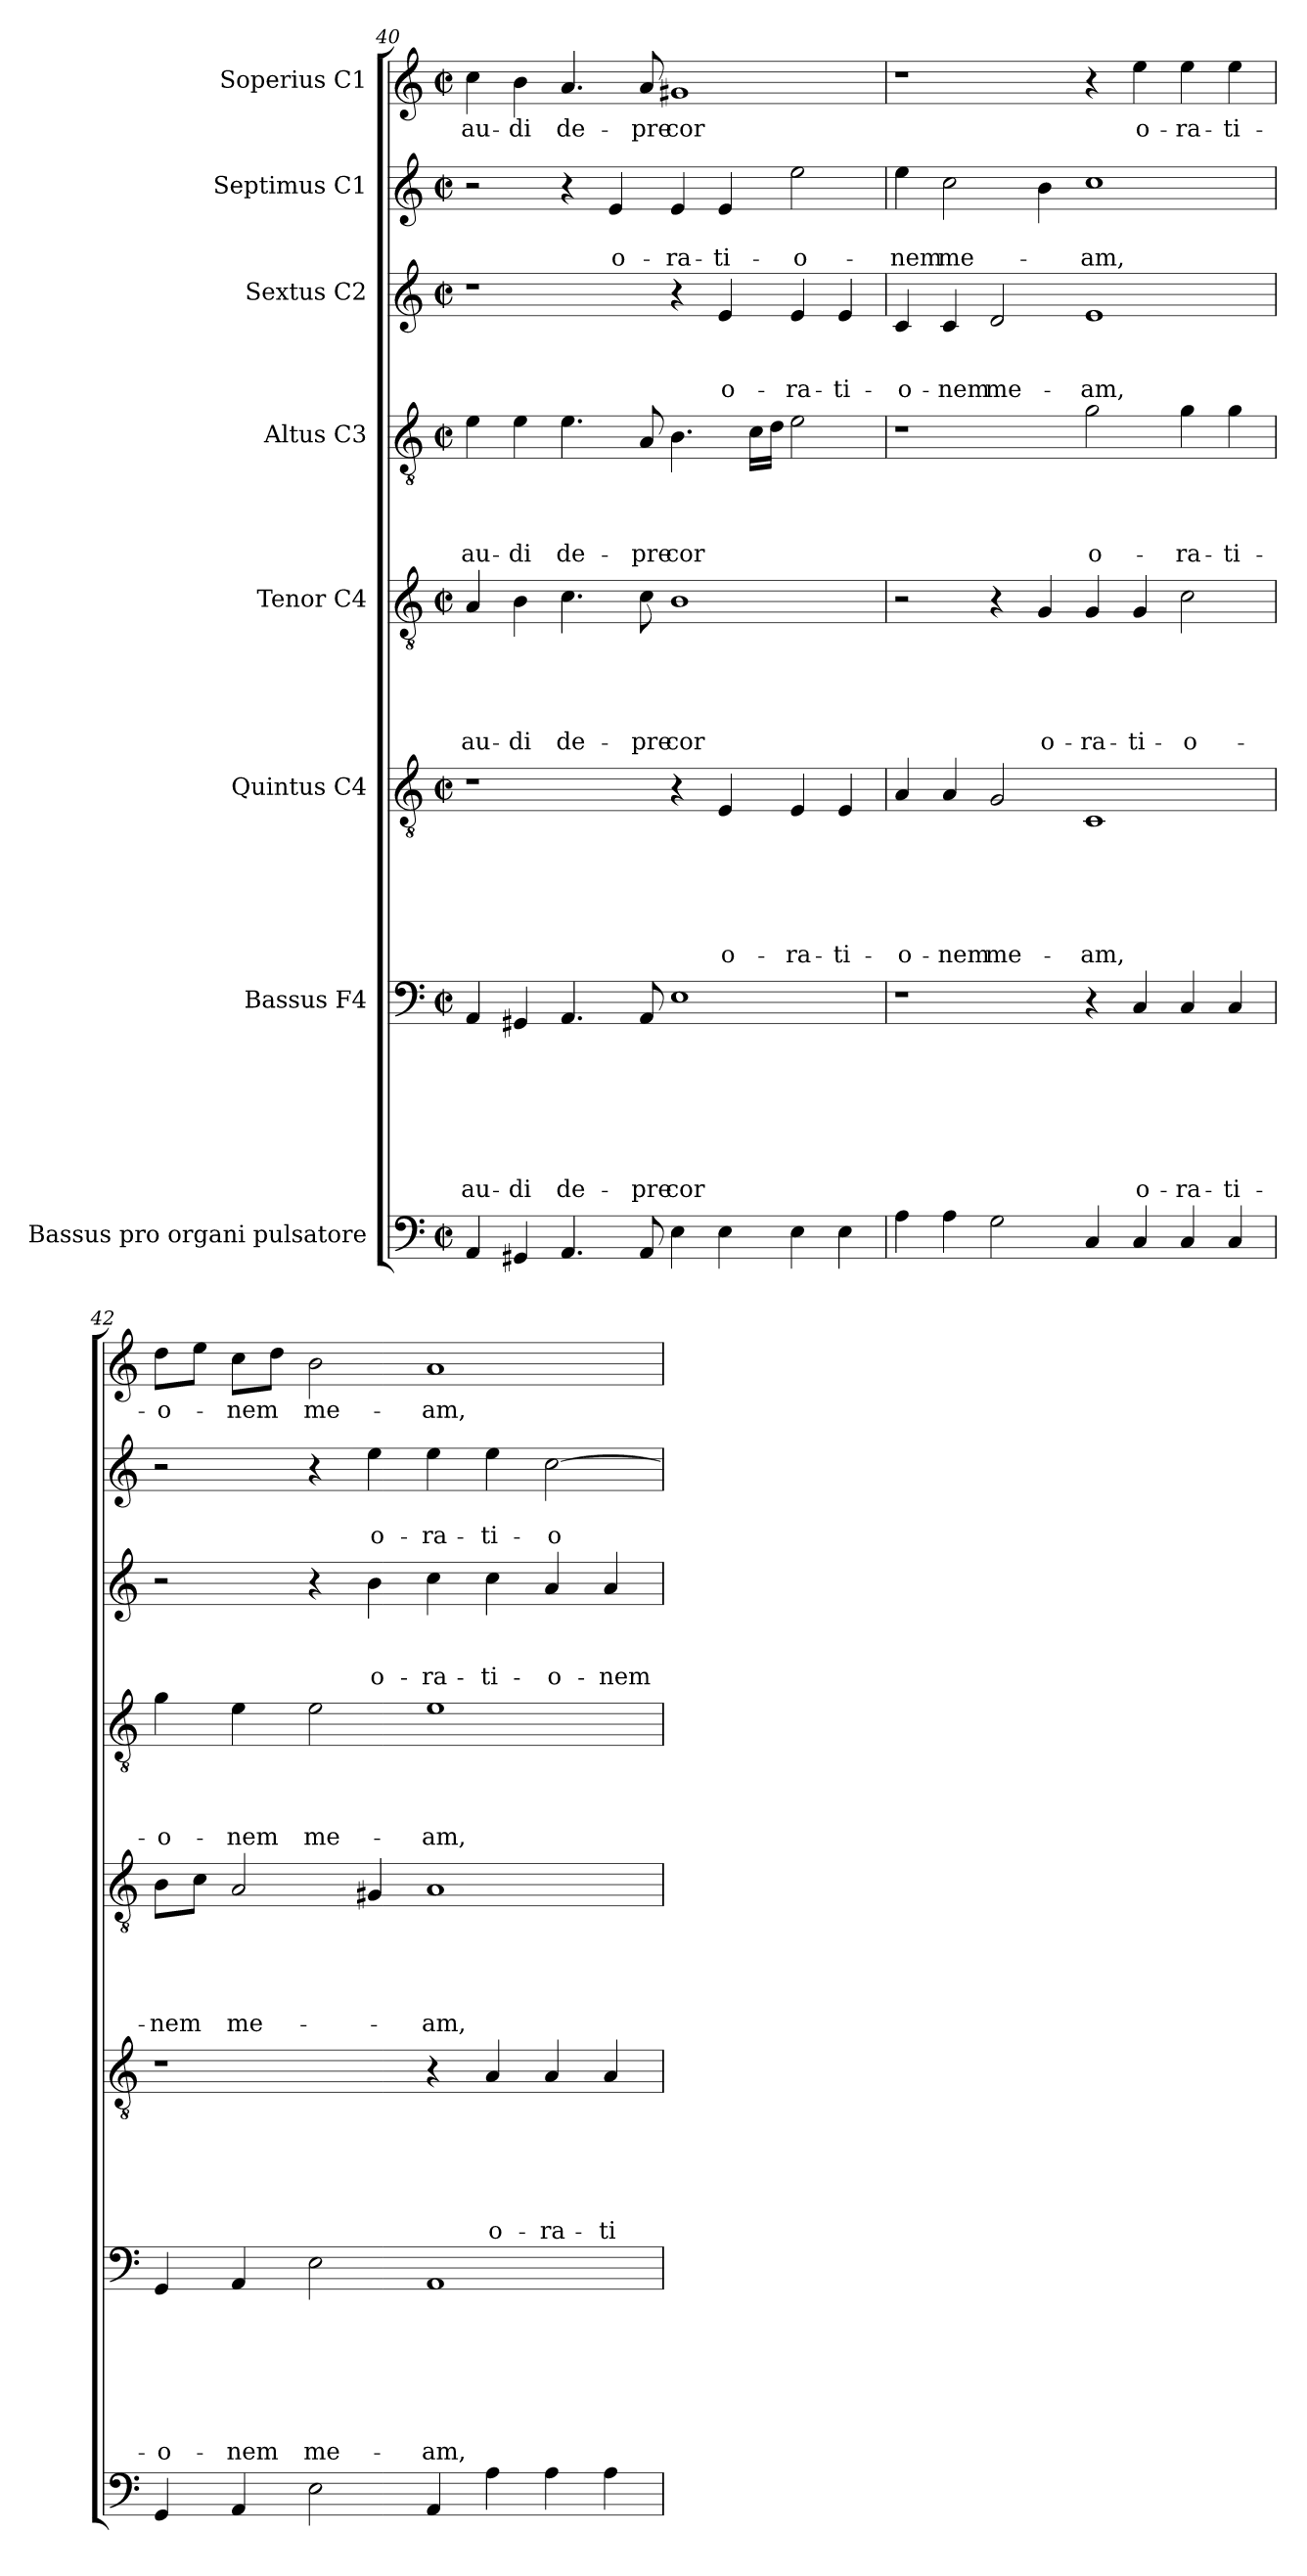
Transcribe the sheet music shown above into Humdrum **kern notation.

**kern	**kern	**text	**text	**text	**text	**text	**text	**text	**kern	**text	**text	**text	**text	**text	**text	**kern	**text	**text	**text	**text	**text	**kern	**text	**text	**text	**text	**kern	**text	**text	**text	**kern	**text	**text	**kern	**text
*part8	*part7	*part7	*part7	*part7	*part7	*part7	*part7	*part7	*part6	*part6	*part6	*part6	*part6	*part6	*part6	*part5	*part5	*part5	*part5	*part5	*part5	*part4	*part4	*part4	*part4	*part4	*part3	*part3	*part3	*part3	*part2	*part2	*part2	*part1	*part1
*staff8	*staff7	*staff7	*staff7	*staff7	*staff7	*staff7	*staff7	*staff7	*staff6	*staff6	*staff6	*staff6	*staff6	*staff6	*staff6	*staff5	*staff5	*staff5	*staff5	*staff5	*staff5	*staff4	*staff4	*staff4	*staff4	*staff4	*staff3	*staff3	*staff3	*staff3	*staff2	*staff2	*staff2	*staff1	*staff1
*I"Bassus pro organi pulsatore	*I"Bassus F4	*	*	*	*	*	*	*	*I"Quintus C4	*	*	*	*	*	*	*I"Tenor C4	*	*	*	*	*	*I"Altus C3	*	*	*	*	*I"Sextus C2	*	*	*	*I"Septimus C1	*	*	*I"Soperius C1	*
*clefF4	*clefF4	*	*	*	*	*	*	*	*clefGv2	*	*	*	*	*	*	*clefGv2	*	*	*	*	*	*clefGv2	*	*	*	*	*clefG2	*	*	*	*clefG2	*	*	*clefG2	*
*k[]	*k[]	*	*	*	*	*	*	*	*k[]	*	*	*	*	*	*	*k[]	*	*	*	*	*	*k[]	*	*	*	*	*k[]	*	*	*	*k[]	*	*	*k[]	*
*C:	*C:	*	*	*	*	*	*	*	*C:	*	*	*	*	*	*	*C:	*	*	*	*	*	*C:	*	*	*	*	*C:	*	*	*	*C:	*	*	*C:	*
*M2/2	*M2/2	*	*	*	*	*	*	*	*M2/2	*	*	*	*	*	*	*M2/2	*	*	*	*	*	*M2/2	*	*	*	*	*M2/2	*	*	*	*M2/2	*	*	*M2/2	*
*met(c|)	*met(c|)	*	*	*	*	*	*	*	*met(c|)	*	*	*	*	*	*	*met(c|)	*	*	*	*	*	*met(c|)	*	*	*	*	*met(c|)	*	*	*	*met(c|)	*	*	*met(c|)	*
=40	=40	=40	=40	=40	=40	=40	=40	=40	=40	=40	=40	=40	=40	=40	=40	=40	=40	=40	=40	=40	=40	=40	=40	=40	=40	=40	=40	=40	=40	=40	=40	=40	=40	=40	=40
4AA/	4AA/	.	.	.	.	.	.	-au-	1r	.	.	.	.	.	.	4A/	.	.	.	.	-au-	4e\	.	.	.	-au-	1r	.	.	.	2r	.	.	4cc\	-au-
4GG#X/	4GG#X/	.	.	.	.	.	.	-di	.	.	.	.	.	.	.	4B\	.	.	.	.	-di	4e\	.	.	.	-di	.	.	.	.	.	.	.	4b\	-di
4.AA/	4.AA/	.	.	.	.	.	.	de-	.	.	.	.	.	.	.	4.c\	.	.	.	.	de-	4.e\	.	.	.	de-	.	.	.	.	4r	.	.	4.a/	de-
.	.	.	.	.	.	.	.	.	.	.	.	.	.	.	.	.	.	.	.	.	.	.	.	.	.	.	.	.	.	.	4e/	.	o-	.	.
8AA/	8AA/	.	.	.	.	.	.	-pre-	.	.	.	.	.	.	.	8c\	.	.	.	.	-pre-	8A/	.	.	.	-pre-	.	.	.	.	.	.	.	8a/	-pre-
4E\	1E	.	.	.	.	.	.	-cor	4r	.	.	.	.	.	.	1B	.	.	.	.	-cor	4.B\	.	.	.	-cor	4r	.	.	.	4e/	.	-ra-	1g#X	-cor
4E\	.	.	.	.	.	.	.	.	4E/	.	.	.	.	.	o-	.	.	.	.	.	.	.	.	.	.	.	4e/	.	.	o-	4e/	.	-ti-	.	.
.	.	.	.	.	.	.	.	.	.	.	.	.	.	.	.	.	.	.	.	.	.	16c\LL	.	.	.	.	.	.	.	.	.	.	.	.	.
.	.	.	.	.	.	.	.	.	.	.	.	.	.	.	.	.	.	.	.	.	.	16d\JJ	.	.	.	.	.	.	.	.	.	.	.	.	.
4E\	.	.	.	.	.	.	.	.	4E/	.	.	.	.	.	-ra-	.	.	.	.	.	.	2e\	.	.	.	.	4e/	.	.	-ra-	2ee\	.	-o-	.	.
4E\	.	.	.	.	.	.	.	.	4E/	.	.	.	.	.	-ti-	.	.	.	.	.	.	.	.	.	.	.	4e/	.	.	-ti-	.	.	.	.	.
!!LO:LB:g=z
=41	=41	=41	=41	=41	=41	=41	=41	=41	=41	=41	=41	=41	=41	=41	=41	=41	=41	=41	=41	=41	=41	=41	=41	=41	=41	=41	=41	=41	=41	=41	=41	=41	=41	=41	=41
4A\	1r	.	.	.	.	.	.	.	4A/	.	.	.	.	.	-o-	2r	.	.	.	.	.	1r	.	.	.	.	4c/	.	.	-o-	4ee\	.	-nem	1r	.
4A\	.	.	.	.	.	.	.	.	4A/	.	.	.	.	.	-nem	.	.	.	.	.	.	.	.	.	.	.	4c/	.	.	-nem	2cc\	.	me-	.	.
2G\	.	.	.	.	.	.	.	.	2G/	.	.	.	.	.	me-	4r	.	.	.	.	.	.	.	.	.	.	2d/	.	.	me-	.	.	.	.	.
.	.	.	.	.	.	.	.	.	.	.	.	.	.	.	.	4G/	.	.	.	.	o-	.	.	.	.	.	.	.	.	.	4b\	.	.	.	.
4C/	4r	.	.	.	.	.	.	.	1C	.	.	.	.	.	-am,	4G/	.	.	.	.	-ra-	2g\	.	.	.	o-	1e	.	.	-am,	1cc	.	-am,	4r	.
4C/	4C/	.	.	.	.	.	.	o-	.	.	.	.	.	.	.	4G/	.	.	.	.	-ti-	.	.	.	.	.	.	.	.	.	.	.	.	4ee\	o-
4C/	4C/	.	.	.	.	.	.	-ra-	.	.	.	.	.	.	.	2c\	.	.	.	.	-o-	4g\	.	.	.	-ra-	.	.	.	.	.	.	.	4ee\	-ra-
4C/	4C/	.	.	.	.	.	.	-ti-	.	.	.	.	.	.	.	.	.	.	.	.	.	4g\	.	.	.	-ti-	.	.	.	.	.	.	.	4ee\	-ti-
=42	=42	=42	=42	=42	=42	=42	=42	=42	=42	=42	=42	=42	=42	=42	=42	=42	=42	=42	=42	=42	=42	=42	=42	=42	=42	=42	=42	=42	=42	=42	=42	=42	=42	=42	=42
4GG/	4GG/	.	.	.	.	.	.	-o-	1r	.	.	.	.	.	.	8B\L	.	.	.	.	-nem	4g\	.	.	.	-o-	2r	.	.	.	2r	.	.	8dd\L	-o-
.	.	.	.	.	.	.	.	.	.	.	.	.	.	.	.	8c\J	.	.	.	.	.	.	.	.	.	.	.	.	.	.	.	.	.	8ee\J	.
4AA/	4AA/	.	.	.	.	.	.	-nem	.	.	.	.	.	.	.	2A/	.	.	.	.	me-	4e\	.	.	.	-nem	.	.	.	.	.	.	.	8cc\L	-nem
.	.	.	.	.	.	.	.	.	.	.	.	.	.	.	.	.	.	.	.	.	.	.	.	.	.	.	.	.	.	.	.	.	.	8dd\J	.
2E\	2E\	.	.	.	.	.	.	me-	.	.	.	.	.	.	.	.	.	.	.	.	.	2e\	.	.	.	me-	4r	.	.	.	4r	.	.	2b\	me-
.	.	.	.	.	.	.	.	.	.	.	.	.	.	.	.	4G#X/	.	.	.	.	.	.	.	.	.	.	4b\	.	.	o-	4ee\	.	o-	.	.
4AA/	1AA	.	.	.	.	.	.	-am,	4r	.	.	.	.	.	.	1A	.	.	.	.	-am,	1e	.	.	.	-am,	4cc\	.	.	-ra-	4ee\	.	-ra-	1a	-am,
4A\	.	.	.	.	.	.	.	.	4A/	.	.	.	.	.	o-	.	.	.	.	.	.	.	.	.	.	.	4cc\	.	.	-ti-	4ee\	.	-ti-	.	.
4A\	.	.	.	.	.	.	.	.	4A/	.	.	.	.	.	-ra-	.	.	.	.	.	.	.	.	.	.	.	4a/	.	.	-o-	[2cc\	.	-o-	.	.
4A\	.	.	.	.	.	.	.	.	4A/	.	.	.	.	.	-ti-	.	.	.	.	.	.	.	.	.	.	.	4a/	.	.	-nem	.	.	.	.	.
=	=	=	=	=	=	=	=	=	=	=	=	=	=	=	=	=	=	=	=	=	=	=	=	=	=	=	=	=	=	=	=	=	=	=	=
*-	*-	*-	*-	*-	*-	*-	*-	*-	*-	*-	*-	*-	*-	*-	*-	*-	*-	*-	*-	*-	*-	*-	*-	*-	*-	*-	*-	*-	*-	*-	*-	*-	*-	*-	*-
